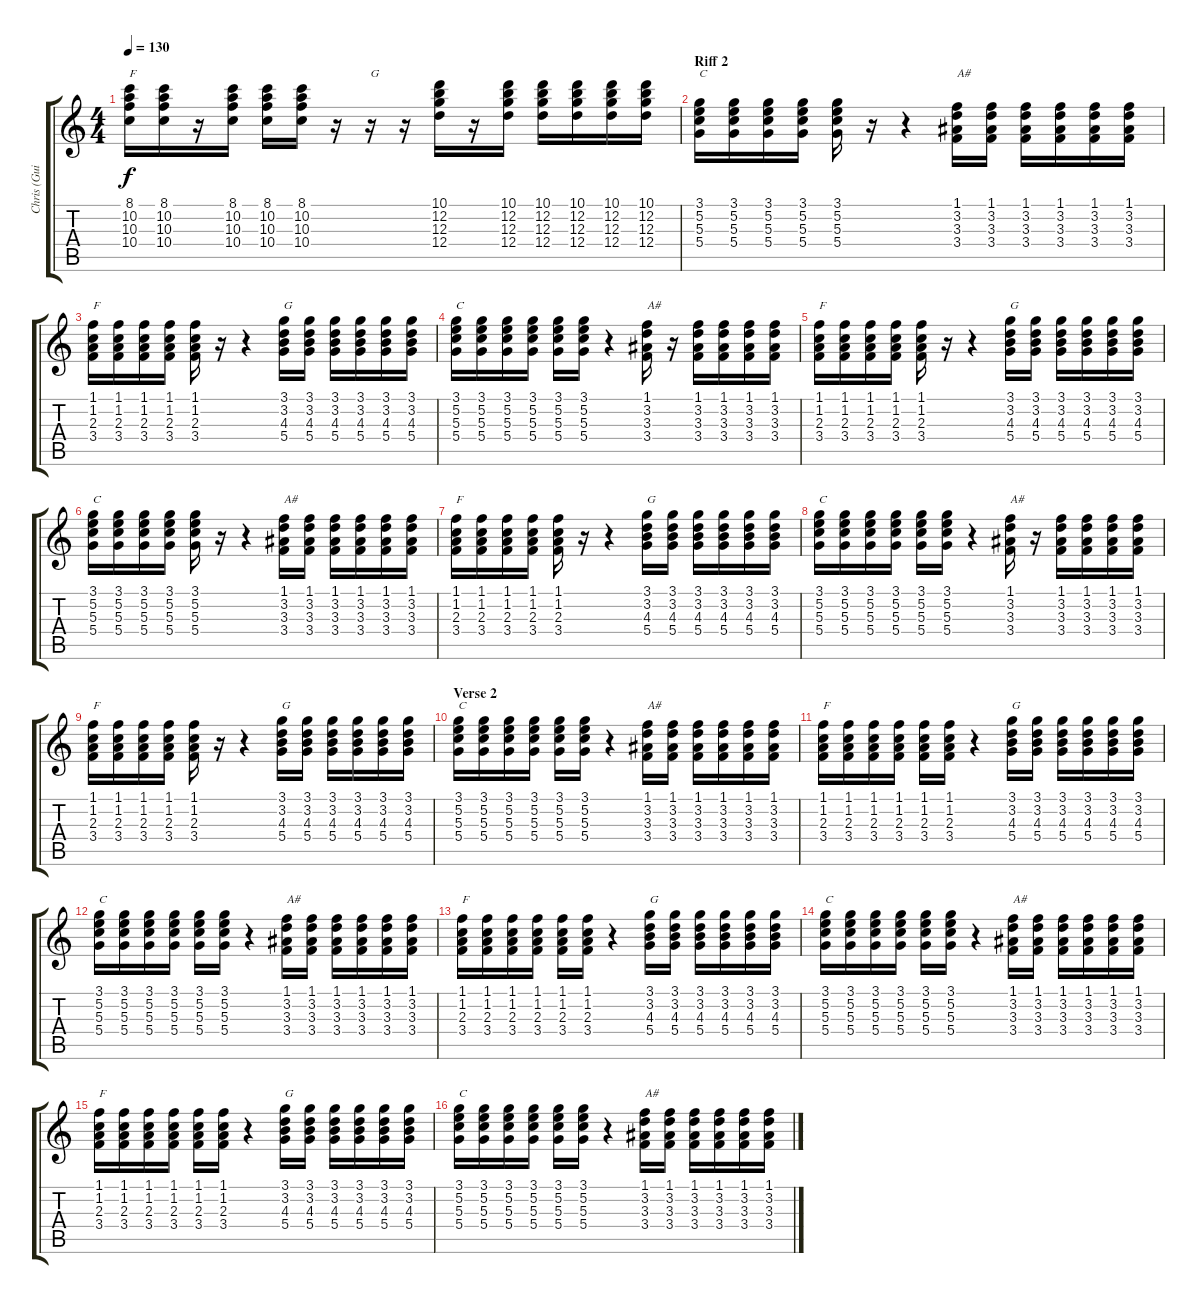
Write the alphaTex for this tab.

\track ("Chris (Guitar)" "Chris (Gui") {instrument electricguitarclean}
\staff {score tabs}
\tuning (E4 B3 G3 D3 A2 E2) {hide}
\ts (4 4)
\tempo 130
\clef g2
\ks c
(8.1 10.2 10.3 10.4).16{txt "F" dy f} (8.1 10.2 10.3 10.4).16 r.16 (8.1 10.2 10.3 10.4).16 (8.1 10.2 10.3 10.4).16 (8.1 10.2 10.3 10.4).16 r.16 r.16{txt "G"} r.16 (10.1 12.2 12.3 12.4).16 r.16 (10.1 12.2 12.3 12.4).16 (10.1 12.2 12.3 12.4).16 (10.1 12.2 12.3 12.4).16 (10.1 12.2 12.3 12.4).16 (10.1 12.2 12.3 12.4).16 |
\section ("" "Riff 2")
(3.1 5.2 5.3 5.4).16{txt "C"} (3.1 5.2 5.3 5.4).16 (3.1 5.2 5.3 5.4).16 (3.1 5.2 5.3 5.4).16 (3.1 5.2 5.3 5.4).16 r.16 r.4 (1.1 3.2 3.3 3.4).16{txt "A#"} (1.1 3.2 3.3 3.4).16 (1.1 3.2 3.3 3.4).16 (1.1 3.2 3.3 3.4).16 (1.1 3.2 3.3 3.4).16 (1.1 3.2 3.3 3.4).16 |
(1.1 1.2 2.3 3.4).16{txt "F"} (1.1 1.2 2.3 3.4).16 (1.1 1.2 2.3 3.4).16 (1.1 1.2 2.3 3.4).16 (1.1 1.2 2.3 3.4).16 r.16 r.4 (3.1 3.2 4.3 5.4).16{txt "G"} (3.1 3.2 4.3 5.4).16 (3.1 3.2 4.3 5.4).16 (3.1 3.2 4.3 5.4).16 (3.1 3.2 4.3 5.4).16 (3.1 3.2 4.3 5.4).16 |
(3.1 5.2 5.3 5.4).16{txt "C"} (3.1 5.2 5.3 5.4).16 (3.1 5.2 5.3 5.4).16 (3.1 5.2 5.3 5.4).16 (3.1 5.2 5.3 5.4).16 (3.1 5.2 5.3 5.4).16 r.4 (1.1 3.2 3.3 3.4).16{txt "A#"} r.16 (1.1 3.2 3.3 3.4).16 (1.1 3.2 3.3 3.4).16 (1.1 3.2 3.3 3.4).16 (1.1 3.2 3.3 3.4).16 |
(1.1 1.2 2.3 3.4).16{txt "F"} (1.1 1.2 2.3 3.4).16 (1.1 1.2 2.3 3.4).16 (1.1 1.2 2.3 3.4).16 (1.1 1.2 2.3 3.4).16 r.16 r.4 (3.1 3.2 4.3 5.4).16{txt "G"} (3.1 3.2 4.3 5.4).16 (3.1 3.2 4.3 5.4).16 (3.1 3.2 4.3 5.4).16 (3.1 3.2 4.3 5.4).16 (3.1 3.2 4.3 5.4).16 |
(3.1 5.2 5.3 5.4).16{txt "C"} (3.1 5.2 5.3 5.4).16 (3.1 5.2 5.3 5.4).16 (3.1 5.2 5.3 5.4).16 (3.1 5.2 5.3 5.4).16 r.16 r.4 (1.1 3.2 3.3 3.4).16{txt "A#"} (1.1 3.2 3.3 3.4).16 (1.1 3.2 3.3 3.4).16 (1.1 3.2 3.3 3.4).16 (1.1 3.2 3.3 3.4).16 (1.1 3.2 3.3 3.4).16 |
(1.1 1.2 2.3 3.4).16{txt "F"} (1.1 1.2 2.3 3.4).16 (1.1 1.2 2.3 3.4).16 (1.1 1.2 2.3 3.4).16 (1.1 1.2 2.3 3.4).16 r.16 r.4 (3.1 3.2 4.3 5.4).16{txt "G"} (3.1 3.2 4.3 5.4).16 (3.1 3.2 4.3 5.4).16 (3.1 3.2 4.3 5.4).16 (3.1 3.2 4.3 5.4).16 (3.1 3.2 4.3 5.4).16 |
(3.1 5.2 5.3 5.4).16{txt "C"} (3.1 5.2 5.3 5.4).16 (3.1 5.2 5.3 5.4).16 (3.1 5.2 5.3 5.4).16 (3.1 5.2 5.3 5.4).16 (3.1 5.2 5.3 5.4).16 r.4 (1.1 3.2 3.3 3.4).16{txt "A#"} r.16 (1.1 3.2 3.3 3.4).16 (1.1 3.2 3.3 3.4).16 (1.1 3.2 3.3 3.4).16 (1.1 3.2 3.3 3.4).16 |
(1.1 1.2 2.3 3.4).16{txt "F"} (1.1 1.2 2.3 3.4).16 (1.1 1.2 2.3 3.4).16 (1.1 1.2 2.3 3.4).16 (1.1 1.2 2.3 3.4).16 r.16 r.4 (3.1 3.2 4.3 5.4).16{txt "G"} (3.1 3.2 4.3 5.4).16 (3.1 3.2 4.3 5.4).16 (3.1 3.2 4.3 5.4).16 (3.1 3.2 4.3 5.4).16 (3.1 3.2 4.3 5.4).16 |
\section ("" "Verse 2")
(3.1 5.2 5.3 5.4).16{txt "C"} (3.1 5.2 5.3 5.4).16 (3.1 5.2 5.3 5.4).16 (3.1 5.2 5.3 5.4).16 (3.1 5.2 5.3 5.4).16 (3.1 5.2 5.3 5.4).16 r.4 (1.1 3.2 3.3 3.4).16{txt "A#"} (1.1 3.2 3.3 3.4).16 (1.1 3.2 3.3 3.4).16 (1.1 3.2 3.3 3.4).16 (1.1 3.2 3.3 3.4).16 (1.1 3.2 3.3 3.4).16 |
(1.1 1.2 2.3 3.4).16{txt "F"} (1.1 1.2 2.3 3.4).16 (1.1 1.2 2.3 3.4).16 (1.1 1.2 2.3 3.4).16 (1.1 1.2 2.3 3.4).16 (1.1 1.2 2.3 3.4).16 r.4 (3.1 3.2 4.3 5.4).16{txt "G"} (3.1 3.2 4.3 5.4).16 (3.1 3.2 4.3 5.4).16 (3.1 3.2 4.3 5.4).16 (3.1 3.2 4.3 5.4).16 (3.1 3.2 4.3 5.4).16 |
(3.1 5.2 5.3 5.4).16{txt "C"} (3.1 5.2 5.3 5.4).16 (3.1 5.2 5.3 5.4).16 (3.1 5.2 5.3 5.4).16 (3.1 5.2 5.3 5.4).16 (3.1 5.2 5.3 5.4).16 r.4 (1.1 3.2 3.3 3.4).16{txt "A#"} (1.1 3.2 3.3 3.4).16 (1.1 3.2 3.3 3.4).16 (1.1 3.2 3.3 3.4).16 (1.1 3.2 3.3 3.4).16 (1.1 3.2 3.3 3.4).16 |
(1.1 1.2 2.3 3.4).16{txt "F"} (1.1 1.2 2.3 3.4).16 (1.1 1.2 2.3 3.4).16 (1.1 1.2 2.3 3.4).16 (1.1 1.2 2.3 3.4).16 (1.1 1.2 2.3 3.4).16 r.4 (3.1 3.2 4.3 5.4).16{txt "G"} (3.1 3.2 4.3 5.4).16 (3.1 3.2 4.3 5.4).16 (3.1 3.2 4.3 5.4).16 (3.1 3.2 4.3 5.4).16 (3.1 3.2 4.3 5.4).16 |
(3.1 5.2 5.3 5.4).16{txt "C"} (3.1 5.2 5.3 5.4).16 (3.1 5.2 5.3 5.4).16 (3.1 5.2 5.3 5.4).16 (3.1 5.2 5.3 5.4).16 (3.1 5.2 5.3 5.4).16 r.4 (1.1 3.2 3.3 3.4).16{txt "A#"} (1.1 3.2 3.3 3.4).16 (1.1 3.2 3.3 3.4).16 (1.1 3.2 3.3 3.4).16 (1.1 3.2 3.3 3.4).16 (1.1 3.2 3.3 3.4).16 |
(1.1 1.2 2.3 3.4).16{txt "F"} (1.1 1.2 2.3 3.4).16 (1.1 1.2 2.3 3.4).16 (1.1 1.2 2.3 3.4).16 (1.1 1.2 2.3 3.4).16 (1.1 1.2 2.3 3.4).16 r.4 (3.1 3.2 4.3 5.4).16{txt "G"} (3.1 3.2 4.3 5.4).16 (3.1 3.2 4.3 5.4).16 (3.1 3.2 4.3 5.4).16 (3.1 3.2 4.3 5.4).16 (3.1 3.2 4.3 5.4).16 |
(3.1 5.2 5.3 5.4).16{txt "C"} (3.1 5.2 5.3 5.4).16 (3.1 5.2 5.3 5.4).16 (3.1 5.2 5.3 5.4).16 (3.1 5.2 5.3 5.4).16 (3.1 5.2 5.3 5.4).16 r.4 (1.1 3.2 3.3 3.4).16{txt "A#"} (1.1 3.2 3.3 3.4).16 (1.1 3.2 3.3 3.4).16 (1.1 3.2 3.3 3.4).16 (1.1 3.2 3.3 3.4).16 (1.1 3.2 3.3 3.4).16
